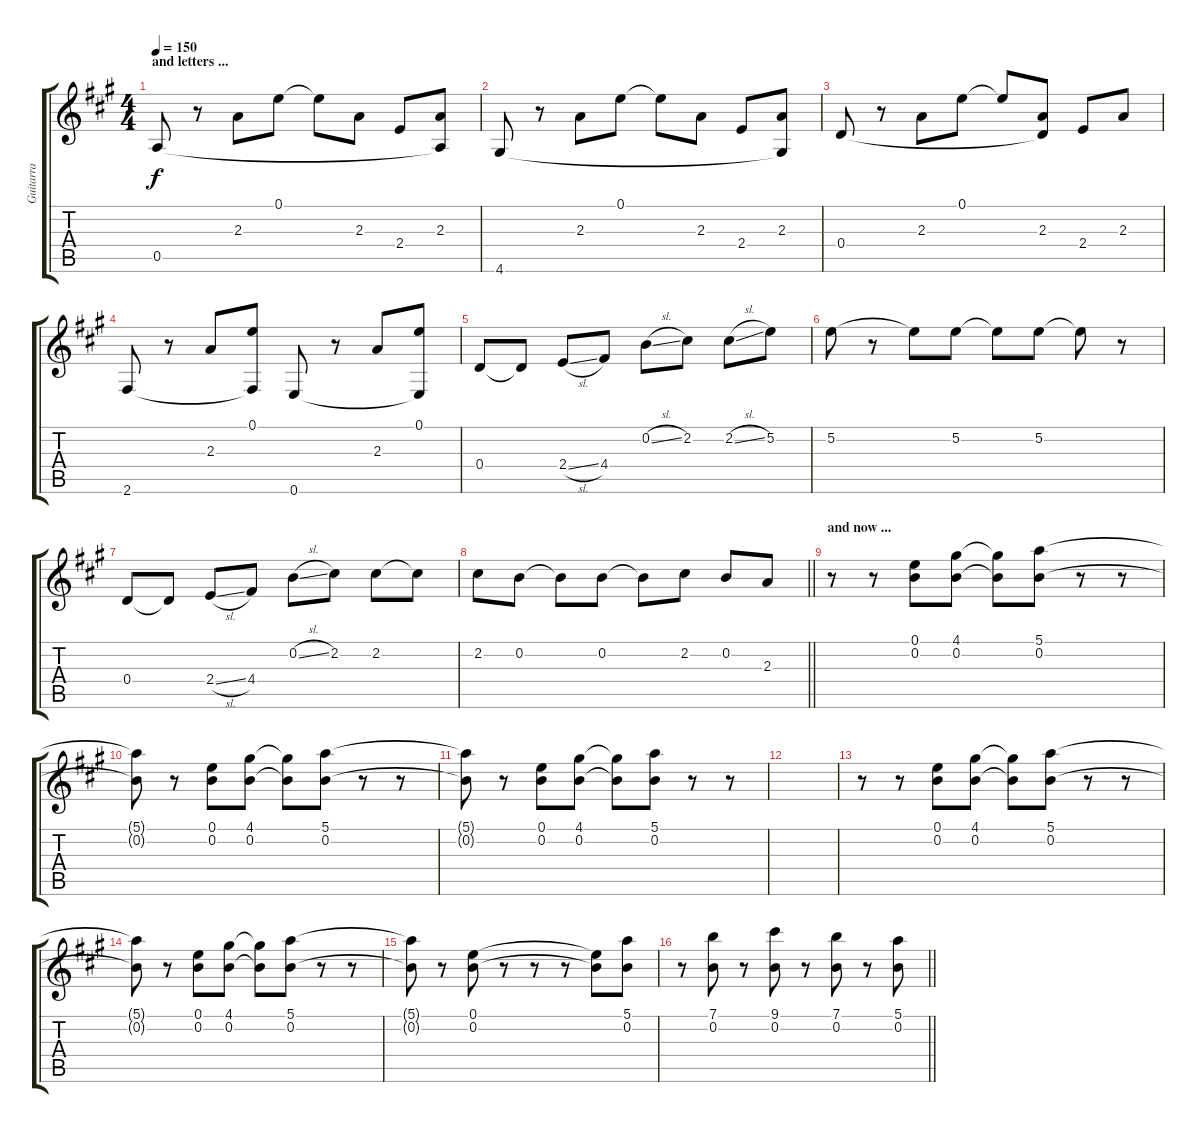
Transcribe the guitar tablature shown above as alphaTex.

\track ("Guitarra" "Guitarra") {instrument acousticguitarnylon}
\staff {score tabs}
\tuning (E4 B3 G3 D3 A2 E2) {hide}
\ts (4 4)
\section ("" "and letters ...")
\tempo 150
\clef g2
\ks a
0.5.8{dy f} r.8 2.3.8 0.1.8 0.1{t}.8 2.3.8 2.4.8 (2.3 0.5{t}).8 |
4.6.8 r.8 2.3.8 0.1.8 0.1{t}.8 2.3.8 2.4.8 (2.3 4.6{t}).8 |
0.4.8 r.8 2.3.8 0.1.8 0.1{t}.8 (2.3 0.4{t}).8 2.4.8 2.3.8 |
2.6.8 r.8 2.3.8 (0.1 2.6{t}).8 0.6.8 r.8 2.3.8 (0.1 0.6{t}).8 |
0.4.8 0.4{t}.8 2.4{sl}.8 4.4.8 0.2{sl}.8 2.2.8 2.2{sl}.8 5.2.8 |
5.2.8 r.8 5.2{t}.8 5.2.8 5.2{t}.8 5.2.8 5.2{t}.8 r.8 |
0.4.8 0.4{t}.8 2.4{sl}.8 4.4.8 0.2{sl}.8 2.2.8 2.2.8 2.2{t}.8 |
\barLineRight lightlight
2.2.8 0.2.8 0.2{t}.8 0.2.8 0.2{t}.8 2.2.8 0.2.8 2.3.8 |
\section ("" "and now ...")
r.8 r.8 (0.1 0.2).8 (4.1 0.2).8 (4.1{t} 0.2{t}).8 (5.1 0.2).8 r.8 r.8 |
(5.1{t} 0.2{t}).8 r.8 (0.1 0.2).8 (4.1 0.2).8 (4.1{t} 0.2{t}).8 (5.1 0.2).8 r.8 r.8 |
(5.1{t} 0.2{t}).8 r.8 (0.1 0.2).8 (4.1 0.2).8 (4.1{t} 0.2{t}).8 (5.1 0.2).8 r.8 r.8 |
|
r.8 r.8 (0.1 0.2).8 (4.1 0.2).8 (4.1{t} 0.2{t}).8 (5.1 0.2).8 r.8 r.8 |
(5.1{t} 0.2{t}).8 r.8 (0.1 0.2).8 (4.1 0.2).8 (4.1{t} 0.2{t}).8 (5.1 0.2).8 r.8 r.8 |
(5.1{t} 0.2{t}).8 r.8 (0.1 0.2).8 r.8 r.8 r.8 (0.1{t} 0.2{t}).8 (5.1 0.2).8 |
\barLineRight lightlight
r.8 (7.1 0.2).8 r.8 (9.1 0.2).8 r.8 (7.1 0.2).8 r.8 (5.1 0.2).8
